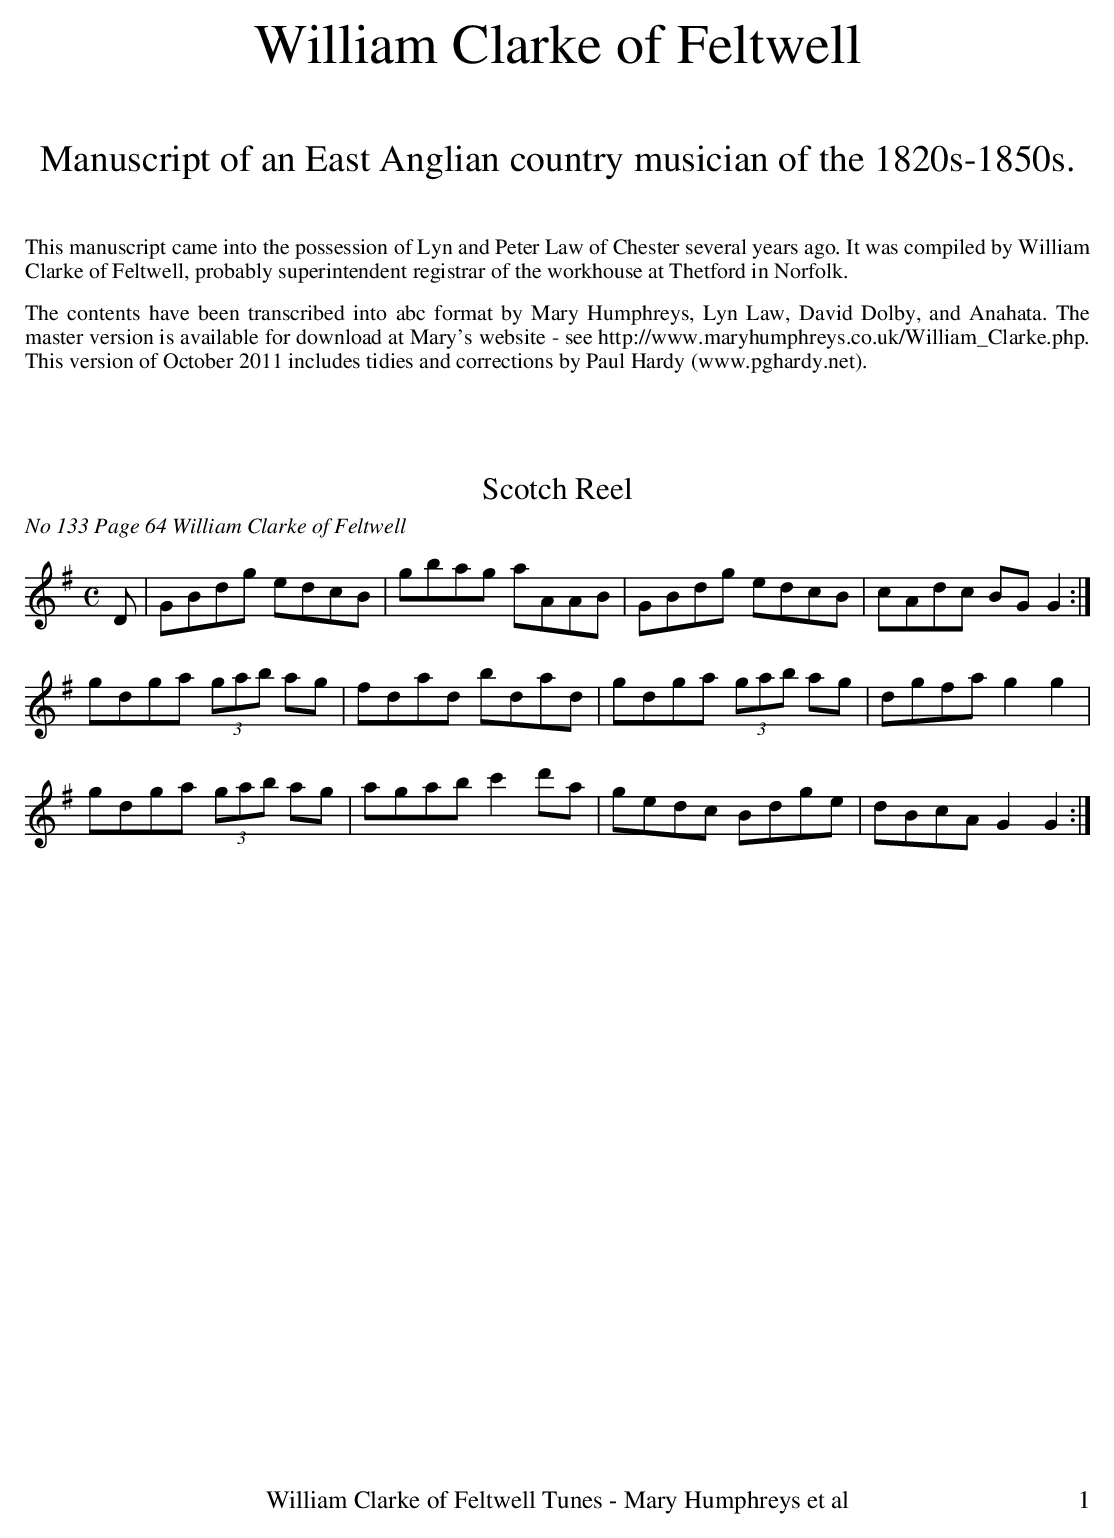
X:1
T:Scotch Reel
O:No 133 Page 64 William Clarke of Feltwell
M:C
L:1/8
K:G
D|GBdg edcB|gbag aAAB|GBdg edcB|cAdc BG G2:|
gdga (3gab ag|fdad bdad|gdga (3gab ag|dgfa g2 g2|
gdga (3gab ag|agab c'2 d'a|gedc Bdge|dBcA G2 G2:|
